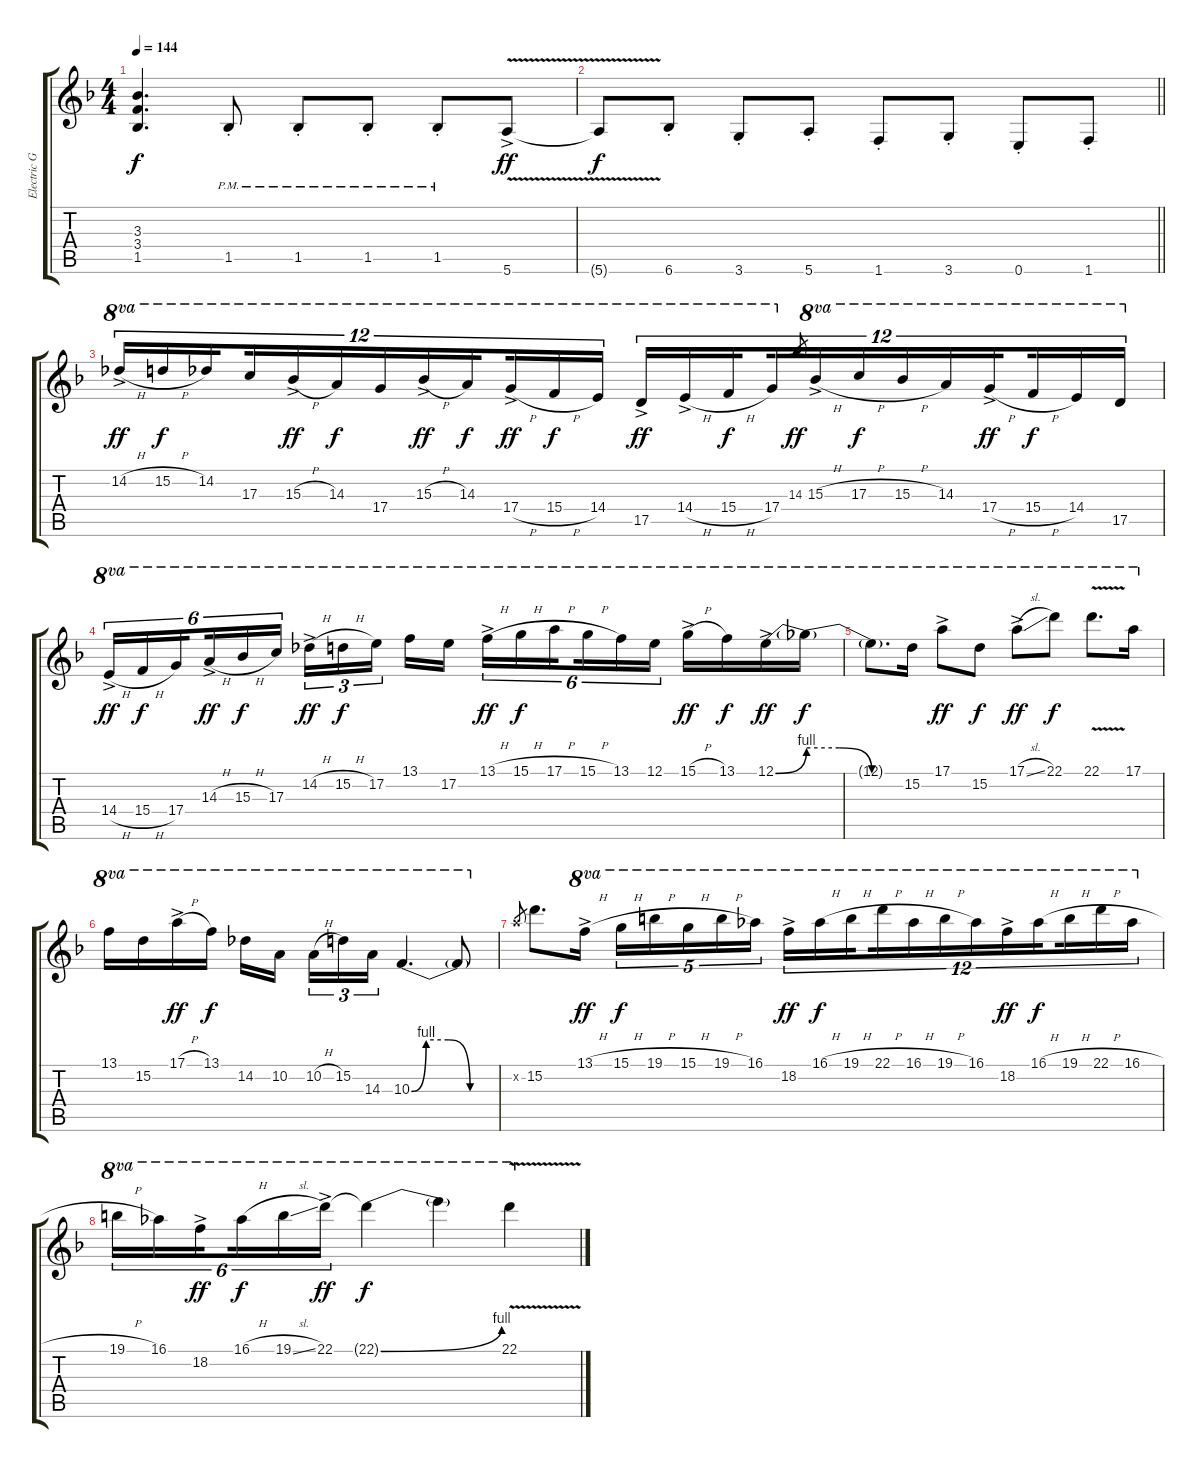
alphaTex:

\track ("Electric Guitar 1 Overdub" "Electric G") {instrument distortionguitar}
\staff {score tabs}
\tuning (E4 B3 G3 D3 A2 E2) {hide}
\ts (4 4)
\tempo 144
\clef g2
\ks f
(3.3{t} 3.4{t} 1.5{t}).4{d dy f} 1.5{pm st}.8 1.5{pm st}.8 1.5{pm st}.8 1.5{pm st}.8 5.6{v ac}.8{dy ff} |
\barLineRight lightlight
5.6{t}.8{dy f} 6.6{st}.8 3.6{st}.8 5.6{st}.8 1.6{st}.8 3.6{st}.8 0.6{st}.8 1.6{st}.8 |
14.2{h ac}.16{tu (12 8) ot 8va dy ff} 15.2{h}.16{tu (12 8) ot 8va dy f} 14.2.16{tu (12 8) ot 8va beam splitsecondary} 17.3.16{tu (12 8) ot 8va} 15.3{h ac}.16{tu (12 8) ot 8va dy ff} 14.3.16{tu (12 8) ot 8va dy f} 17.4.16{tu (12 8) ot 8va} 15.3{h ac}.16{tu (12 8) ot 8va dy ff} 14.3.16{tu (12 8) ot 8va dy f beam splitsecondary} 17.4{h ac}.16{tu (12 8) ot 8va dy ff} 15.4{h}.16{tu (12 8) ot 8va dy f} 14.4.16{tu (12 8) ot 8va} 17.5{ac}.16{tu (12 8) ot 8va dy ff} 14.4{h ac}.16{tu (12 8) ot 8va} 15.4{h}.16{tu (12 8) ot 8va dy f beam splitsecondary} 17.4.16{tu (12 8) ot 8va} 14.3.8{gr dy ff} 15.3{h ac}.16{tu (12 8) ot 8va} 17.3{h}.16{tu (12 8) ot 8va dy f} 15.3{h}.16{tu (12 8) ot 8va} 14.3.16{tu (12 8) ot 8va} 17.4{h ac}.16{tu (12 8) ot 8va dy ff beam splitsecondary} 15.4{h}.16{tu (12 8) ot 8va dy f} 14.4.16{tu (12 8) ot 8va} 17.5.16{tu (12 8) ot 8va} |
14.4{h ac}.16{tu (6 4) ot 8va dy ff} 15.4{h}.16{tu (6 4) ot 8va dy f} 17.4.16{tu (6 4) ot 8va beam splitsecondary} 14.3{h ac}.16{tu (6 4) ot 8va dy ff} 15.3{h}.16{tu (6 4) ot 8va dy f} 17.3.16{tu (6 4) ot 8va} 14.2{h ac}.16{tu (3 2) ot 8va dy ff} 15.2{h}.16{tu (3 2) ot 8va dy f} 17.2.16{tu (3 2) ot 8va beam splitsecondary} 13.1.16{ot 8va} 17.2.16{ot 8va} 13.1{h ac}.16{tu (6 4) ot 8va dy ff} 15.1{h}.16{tu (6 4) ot 8va dy f} 17.1{h}.16{tu (6 4) ot 8va beam splitsecondary} 15.1{h}.16{tu (6 4) ot 8va} 13.1.16{tu (6 4) ot 8va} 12.1.16{tu (6 4) ot 8va} 15.1{h ac}.16{ot 8va dy ff} 13.1.16{ot 8va dy f} 12.1{be (bend 0 0 60 4) ac}.16{ot 8va dy ff} 12.1{be (custom 0 4 20 4 40 0 60 0) t}.16{ot 8va dy f} |
12.1{t}.8{d ot 8va} 15.2.16{ot 8va} 17.1{ac}.8{ot 8va dy ff} 15.2.8{ot 8va dy f} 17.1{sl ac}.8{ot 8va dy ff} 22.1.8{ot 8va dy f} 22.1{v}.8{d ot 8va} 17.1.16{ot 8va} |
13.1.16{ot 8va} 15.2.16{ot 8va} 17.1{h ac}.16{ot 8va dy ff} 13.1.16{ot 8va dy f} 14.2.16{ot 8va} 10.2.16{ot 8va beam splitsecondary} 10.2{h}.16{tu (3 2) ot 8va} 15.2.16{tu (3 2) ot 8va} 14.3.16{tu (3 2) ot 8va} 10.3{be (custom 0 0 10 4 25 4 40 0 60 0)}.4{d ot 8va} 10.3{t}.8{ot 8va} |
10.2{x}.8{gr} 15.2.8{d} 13.1{h ac}.16{ot 8va dy ff} 15.1{h}.16{tu (5 4) ot 8va dy f} 19.1{h}.16{tu (5 4) ot 8va} 15.1{h}.16{tu (5 4) ot 8va} 19.1{h}.16{tu (5 4) ot 8va} 16.1.16{tu (5 4) ot 8va} 18.2{ac}.16{tu (12 8) ot 8va dy ff} 16.1{h}.16{tu (12 8) ot 8va dy f} 19.1{h}.16{tu (12 8) ot 8va beam splitsecondary} 22.1{h}.16{tu (12 8) ot 8va} 16.1{h}.16{tu (12 8) ot 8va} 19.1{h}.16{tu (12 8) ot 8va} 16.1.16{tu (12 8) ot 8va} 18.2{ac}.16{tu (12 8) ot 8va dy ff} 16.1{h}.16{tu (12 8) ot 8va dy f beam splitsecondary} 19.1{h}.16{tu (12 8) ot 8va} 22.1{h}.16{tu (12 8) ot 8va} 16.1{h}.16{tu (12 8) ot 8va} |
19.1{h}.16{tu (6 4) ot 8va} 16.1.16{tu (6 4) ot 8va} 18.2{ac}.16{tu (6 4) ot 8va dy ff beam splitsecondary} 16.1{h}.16{tu (6 4) ot 8va dy f} 19.1{sl}.16{tu (6 4) ot 8va} 22.1{ac}.16{tu (6 4) ot 8va dy ff} 22.1{be (bend 0 0 60 4) t}.4{ot 8va dy f} 22.1{t}.4{ot 8va} 22.1{v}.4{ot 8va}
